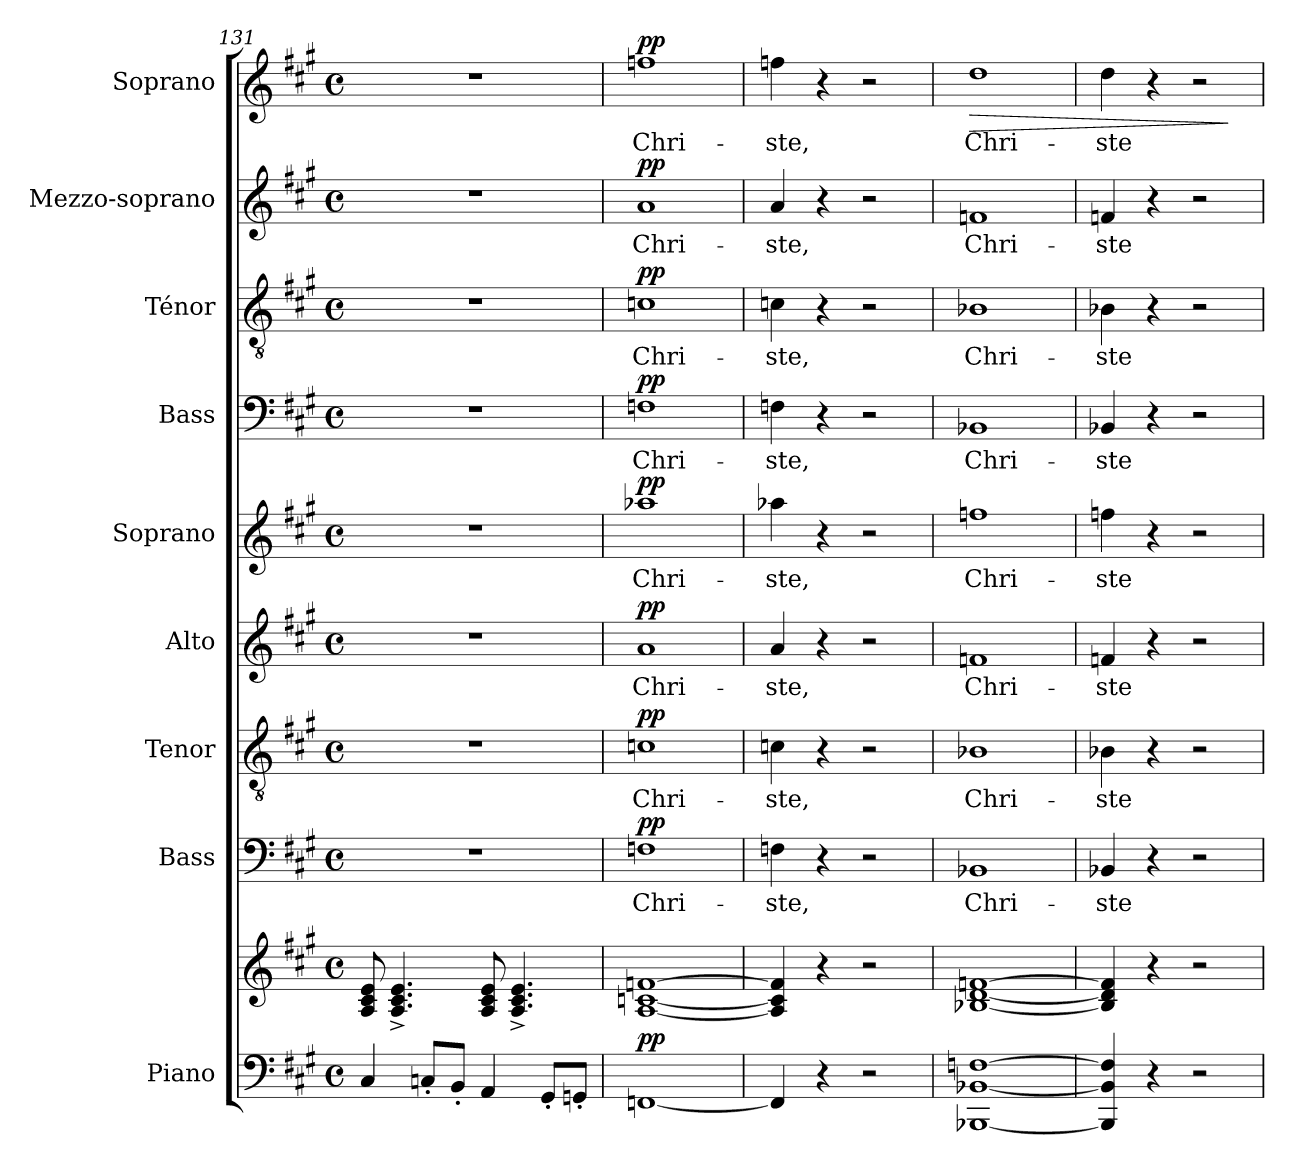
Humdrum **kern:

**kern	**kern	**dynam	**kern	**text	**dynam	**kern	**text	**dynam	**kern	**text	**dynam	**kern	**text	**dynam	**kern	**text	**dynam	**kern	**text	**dynam	**kern	**text	**dynam	**kern	**text	**dynam
*part9	*part9	*part9	*part8	*part8	*part8	*part7	*part7	*part7	*part6	*part6	*part6	*part5	*part5	*part5	*part4	*part4	*part4	*part3	*part3	*part3	*part2	*part2	*part2	*part1	*part1	*part1
*staff10	*staff9	*staff9/10	*staff8	*staff8	*staff8	*staff7	*staff7	*staff7	*staff6	*staff6	*staff6	*staff5	*staff5	*staff5	*staff4	*staff4	*staff4	*staff3	*staff3	*staff3	*staff2	*staff2	*staff2	*staff1	*staff1	*staff1
*I"Piano	*	*	*I"Bass	*	*	*I"Tenor	*	*	*I"Alto	*	*	*I"Soprano	*	*	*I"Bass	*	*	*I"Ténor	*	*	*I"Mezzo-soprano	*	*	*I"Soprano	*	*
*I'Pno	*	*	*I'B.	*	*	*I'T.	*	*	*I'A.	*	*	*I'S.	*	*	*I'B.	*	*	*I'T.	*	*	*I'M.	*	*	*I'S.	*	*
*clefF4	*clefG2	*	*clefF4	*	*	*clefGv2	*	*	*clefG2	*	*	*clefG2	*	*	*clefF4	*	*	*clefGv2	*	*	*clefG2	*	*	*clefG2	*	*
*	*	*	*	*	*	*	*	*	*	*	*	*ITrd2c3	*	*	*	*	*	*	*	*	*	*	*	*	*	*
*k[f#c#g#]	*k[f#c#g#]	*	*k[f#c#g#]	*	*	*k[f#c#g#]	*	*	*k[f#c#g#]	*	*	*k[f#c#g#d#a#e#]	*	*	*k[f#c#g#]	*	*	*k[f#c#g#]	*	*	*k[f#c#g#]	*	*	*k[f#c#g#]	*	*
*M4/4	*M4/4	*	*M4/4	*	*	*M4/4	*	*	*M4/4	*	*	*M4/4	*	*	*M4/4	*	*	*M4/4	*	*	*M4/4	*	*	*M4/4	*	*
*met(c)	*met(c)	*	*met(c)	*	*	*met(c)	*	*	*met(c)	*	*	*met(c)	*	*	*met(c)	*	*	*met(c)	*	*	*met(c)	*	*	*met(c)	*	*
=131	=131	=131	=131	=131	=131	=131	=131	=131	=131	=131	=131	=131	=131	=131	=131	=131	=131	=131	=131	=131	=131	=131	=131	=131	=131	=131
4C#/	8A/ 8c#/ 8e/	.	1r	.	.	1r	.	.	1r	.	.	1r	.	.	1r	.	.	1r	.	.	1r	.	.	1r	.	.
.	4.A/^ 4.c#/^ 4.e/^	.	.	.	.	.	.	.	.	.	.	.	.	.	.	.	.	.	.	.	.	.	.	.	.	.
8Cn'/L	.	.	.	.	.	.	.	.	.	.	.	.	.	.	.	.	.	.	.	.	.	.	.	.	.	.
8BB'/J	.	.	.	.	.	.	.	.	.	.	.	.	.	.	.	.	.	.	.	.	.	.	.	.	.	.
4AA/	8A/ 8c#/ 8e/	.	.	.	.	.	.	.	.	.	.	.	.	.	.	.	.	.	.	.	.	.	.	.	.	.
.	4.A/^ 4.c#/^ 4.e/^	.	.	.	.	.	.	.	.	.	.	.	.	.	.	.	.	.	.	.	.	.	.	.	.	.
8GG#'/L	.	.	.	.	.	.	.	.	.	.	.	.	.	.	.	.	.	.	.	.	.	.	.	.	.	.
8GGn'/J	.	.	.	.	.	.	.	.	.	.	.	.	.	.	.	.	.	.	.	.	.	.	.	.	.	.
!!LO:PB:g=z
=132	=132	=132	=132	=132	=132	=132	=132	=132	=132	=132	=132	=132	=132	=132	=132	=132	=132	=132	=132	=132	=132	=132	=132	=132	=132	=132
!	!	!LO:DY:a=2	!	!LO:LY:b	!LO:DY:a	!	!LO:LY:b	!LO:DY:a	!	!LO:LY:b	!LO:DY:a	!	!LO:LY:b	!LO:DY:a	!	!LO:LY:b	!LO:DY:a	!	!LO:LY:b	!LO:DY:a	!	!LO:LY:b	!LO:DY:a	!	!LO:LY:b	!LO:DY:a
[1FFn	[1A [1cn [1fn	pp	1Fn	Chri-	pp	1cn	Chri-	pp	1a	Chri-	pp	1ffni	Chri-	pp	1Fn	Chri-	pp	1cn	Chri-	pp	1a	Chri-	pp	1ffn	Chri-	pp
=133	=133	=133	=133	=133	=133	=133	=133	=133	=133	=133	=133	=133	=133	=133	=133	=133	=133	=133	=133	=133	=133	=133	=133	=133	=133	=133
!	!	!	!	!LO:LY:b	!	!	!LO:LY:b	!	!	!LO:LY:b	!	!	!LO:LY:b	!	!	!LO:LY:b	!	!	!LO:LY:b	!	!	!LO:LY:b	!	!	!LO:LY:b	!
4FF/]	4A/] 4c/] 4f/]	.	4Fn\	-ste,	.	4cn\	-ste,	.	4a/	-ste,	.	4ffni\	-ste,	.	4Fn\	-ste,	.	4cn\	-ste,	.	4a/	-ste,	.	4ffn\	-ste,	.
4r	4r	.	4r	.	.	4r	.	.	4r	.	.	4r	.	.	4r	.	.	4r	.	.	4r	.	.	4r	.	.
2r	2r	.	2r	.	.	2r	.	.	2r	.	.	2r	.	.	2r	.	.	2r	.	.	2r	.	.	2r	.	.
=134	=134	=134	=134	=134	=134	=134	=134	=134	=134	=134	=134	=134	=134	=134	=134	=134	=134	=134	=134	=134	=134	=134	=134	=134	=134	=134
!	!	!	!	!LO:LY:b	!	!	!LO:LY:b	!	!	!LO:LY:b	!	!	!LO:LY:b	!	!	!LO:LY:b	!	!	!LO:LY:b	!	!	!LO:LY:b	!	!	!LO:LY:b	!LO:HP:b
[1BBB-X [1BB-X [1Fn	[1B-X [1d [1fn	.	1BB-X	Chri-	.	1B-X	Chri-	.	1fn	Chri-	.	1ddni	Chri-	.	1BB-X	Chri-	.	1B-X	Chri-	.	1fn	Chri-	.	1dd	Chri-	>
=135	=135	=135	=135	=135	=135	=135	=135	=135	=135	=135	=135	=135	=135	=135	=135	=135	=135	=135	=135	=135	=135	=135	=135	=135	=135	=135
!	!	!	!	!LO:LY:b	!	!	!LO:LY:b	!	!	!LO:LY:b	!	!	!LO:LY:b	!	!	!LO:LY:b	!	!	!LO:LY:b	!	!	!LO:LY:b	!	!	!LO:LY:b	!
4BBB-/] 4BB-/] 4F/]	4B-/] 4d/] 4f/]	.	4BB-X/	-ste	.	4B-X\	-ste	.	4fn/	-ste	.	4ddni\	-ste	.	4BB-X/	-ste	.	4B-X\	-ste	.	4fn/	-ste	.	4dd\	-ste	.
4r	4r	.	4r	.	.	4r	.	.	4r	.	.	4r	.	.	4r	.	.	4r	.	.	4r	.	.	4r	.	.
2r	2r	.	2r	.	.	2r	.	.	2r	.	.	2r	.	.	2r	.	.	2r	.	.	2r	.	.	2r	.	.
.	.	.	.	.	.	.	.	.	.	.	.	.	.	.	.	.	.	.	.	.	.	.	.	.	.	]
=	=	=	=	=	=	=	=	=	=	=	=	=	=	=	=	=	=	=	=	=	=	=	=	=	=	=
*-	*-	*-	*-	*-	*-	*-	*-	*-	*-	*-	*-	*-	*-	*-	*-	*-	*-	*-	*-	*-	*-	*-	*-	*-	*-	*-
